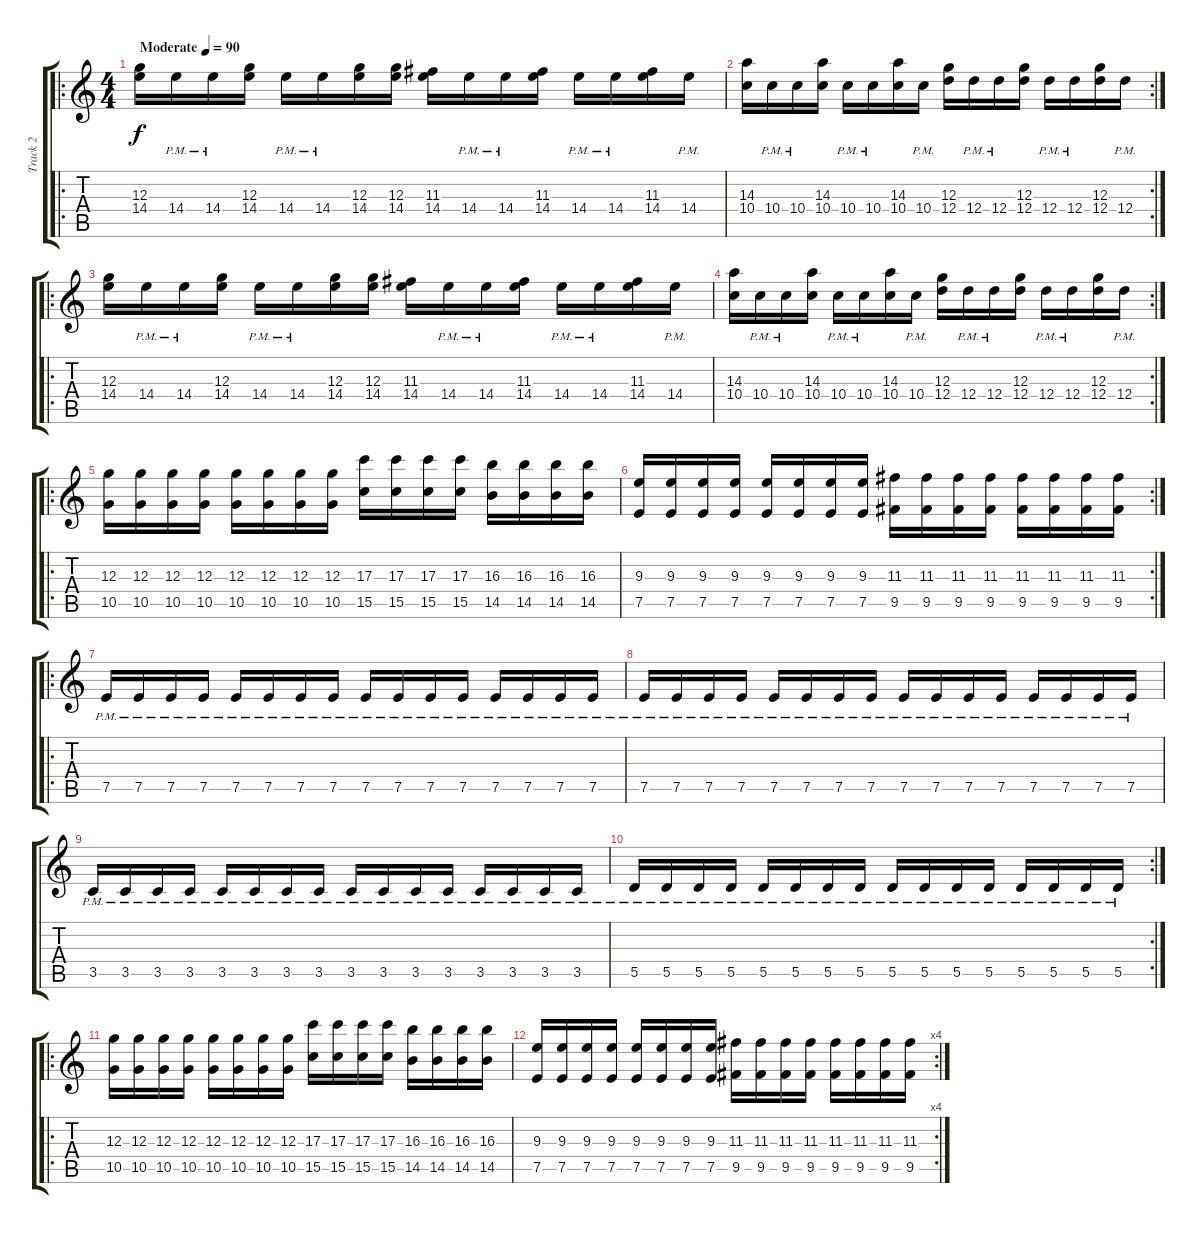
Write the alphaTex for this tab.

\track ("Track 2" "Track 2") {instrument distortionguitar}
\staff {score tabs}
\tuning (E4 B3 G3 D3 A2 D2) {hide}
\ro
\ts (4 4)
\tempo (90 "Moderate")
\clef g2
\ks c
(12.3 14.4).16{dy f instrument distortionguitar} 14.4{pm}.16 14.4{pm}.16 (12.3 14.4).16 14.4{pm}.16 14.4{pm}.16 (12.3 14.4).16 (12.3 14.4).16 (11.3 14.4).16 14.4{pm}.16 14.4{pm}.16 (11.3 14.4).16 14.4{pm}.16 14.4{pm}.16 (11.3 14.4).16 14.4{pm}.16 |
\rc 2
(14.3 10.4).16 10.4{pm}.16 10.4{pm}.16 (14.3 10.4).16 10.4{pm}.16 10.4{pm}.16 (14.3 10.4).16 10.4{pm}.16 (12.3 12.4).16 12.4{pm}.16 12.4{pm}.16 (12.3 12.4).16 12.4{pm}.16 12.4{pm}.16 (12.3 12.4).16 12.4{pm}.16 |
\ro
(12.3 14.4).16 14.4{pm}.16 14.4{pm}.16 (12.3 14.4).16 14.4{pm}.16 14.4{pm}.16 (12.3 14.4).16 (12.3 14.4).16 (11.3 14.4).16 14.4{pm}.16 14.4{pm}.16 (11.3 14.4).16 14.4{pm}.16 14.4{pm}.16 (11.3 14.4).16 14.4{pm}.16 |
\rc 2
(14.3 10.4).16 10.4{pm}.16 10.4{pm}.16 (14.3 10.4).16 10.4{pm}.16 10.4{pm}.16 (14.3 10.4).16 10.4{pm}.16 (12.3 12.4).16 12.4{pm}.16 12.4{pm}.16 (12.3 12.4).16 12.4{pm}.16 12.4{pm}.16 (12.3 12.4).16 12.4{pm}.16 |
\ro
(12.3 10.5).16 (12.3 10.5).16 (12.3 10.5).16 (12.3 10.5).16 (12.3 10.5).16 (12.3 10.5).16 (12.3 10.5).16 (12.3 10.5).16 (17.3 15.5).16 (17.3 15.5).16 (17.3 15.5).16 (17.3 15.5).16 (16.3 14.5).16 (16.3 14.5).16 (16.3 14.5).16 (16.3 14.5).16 |
\rc 2
(9.3 7.5).16 (9.3 7.5).16 (9.3 7.5).16 (9.3 7.5).16 (9.3 7.5).16 (9.3 7.5).16 (9.3 7.5).16 (9.3 7.5).16 (11.3 9.5).16 (11.3 9.5).16 (11.3 9.5).16 (11.3 9.5).16 (11.3 9.5).16 (11.3 9.5).16 (11.3 9.5).16 (11.3 9.5).16 |
\ro
7.5{pm}.16 7.5{pm}.16 7.5{pm}.16 7.5{pm}.16 7.5{pm}.16 7.5{pm}.16 7.5{pm}.16 7.5{pm}.16 7.5{pm}.16 7.5{pm}.16 7.5{pm}.16 7.5{pm}.16 7.5{pm}.16 7.5{pm}.16 7.5{pm}.16 7.5{pm}.16 |
7.5{pm}.16 7.5{pm}.16 7.5{pm}.16 7.5{pm}.16 7.5{pm}.16 7.5{pm}.16 7.5{pm}.16 7.5{pm}.16 7.5{pm}.16 7.5{pm}.16 7.5{pm}.16 7.5{pm}.16 7.5{pm}.16 7.5{pm}.16 7.5{pm}.16 7.5{pm}.16 |
3.5{pm}.16 3.5{pm}.16 3.5{pm}.16 3.5{pm}.16 3.5{pm}.16 3.5{pm}.16 3.5{pm}.16 3.5{pm}.16 3.5{pm}.16 3.5{pm}.16 3.5{pm}.16 3.5{pm}.16 3.5{pm}.16 3.5{pm}.16 3.5{pm}.16 3.5{pm}.16 |
\rc 2
5.5{pm}.16 5.5{pm}.16 5.5{pm}.16 5.5{pm}.16 5.5{pm}.16 5.5{pm}.16 5.5{pm}.16 5.5{pm}.16 5.5{pm}.16 5.5{pm}.16 5.5{pm}.16 5.5{pm}.16 5.5{pm}.16 5.5{pm}.16 5.5{pm}.16 5.5{pm}.16 |
\ro
(12.3 10.5).16 (12.3 10.5).16 (12.3 10.5).16 (12.3 10.5).16 (12.3 10.5).16 (12.3 10.5).16 (12.3 10.5).16 (12.3 10.5).16 (17.3 15.5).16 (17.3 15.5).16 (17.3 15.5).16 (17.3 15.5).16 (16.3 14.5).16 (16.3 14.5).16 (16.3 14.5).16 (16.3 14.5).16 |
\rc 4
(9.3 7.5).16 (9.3 7.5).16 (9.3 7.5).16 (9.3 7.5).16 (9.3 7.5).16 (9.3 7.5).16 (9.3 7.5).16 (9.3 7.5).16 (11.3 9.5).16 (11.3 9.5).16 (11.3 9.5).16 (11.3 9.5).16 (11.3 9.5).16 (11.3 9.5).16 (11.3 9.5).16 (11.3 9.5).16
